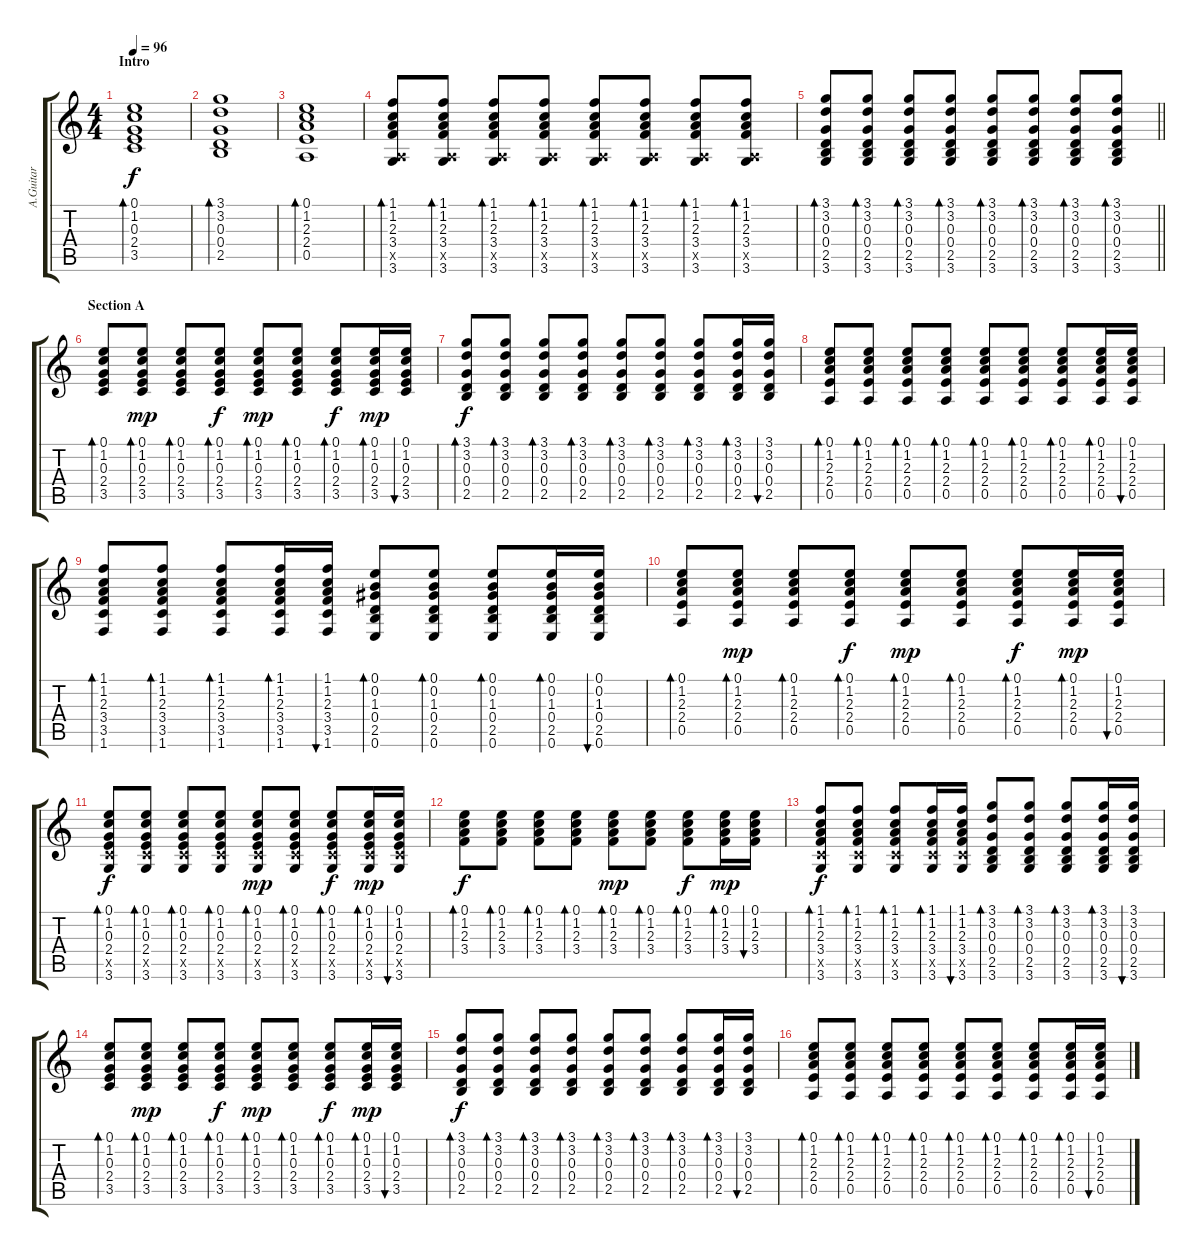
\track ("A.Guitar" "A.Guitar") {instrument acousticguitarsteel}
\staff {score tabs}
\tuning (E4 B3 G3 D3 A2 E2) {hide}
\ts (4 4)
\section ("" "Intro")
\tempo 96
\clef g2
\ks c
(0.1 1.2 0.3 2.4 3.5).1{bd 60 dy f instrument acousticguitarsteel} |
(3.1 3.2 0.3 0.4 2.5).1{bd 60} |
(0.1 1.2 2.3 2.4 0.5).1{bd 60} |
(1.1 1.2 2.3 3.4 0.5{x} 3.6).8{bd 30} (1.1 1.2 2.3 3.4 0.5{x} 3.6).8{bd 30} (1.1 1.2 2.3 3.4 0.5{x} 3.6).8{bd 30} (1.1 1.2 2.3 3.4 0.5{x} 3.6).8{bd 30} (1.1 1.2 2.3 3.4 0.5{x} 3.6).8{bd 30} (1.1 1.2 2.3 3.4 0.5{x} 3.6).8{bd 30} (1.1 1.2 2.3 3.4 0.5{x} 3.6).8{bd 30} (1.1 1.2 2.3 3.4 0.5{x} 3.6).8{bd 30} |
\barLineRight lightlight
(3.1 3.2 0.3 0.4 2.5 3.6).8{bd 30} (3.1 3.2 0.3 0.4 2.5 3.6).8{bd 30} (3.1 3.2 0.3 0.4 2.5 3.6).8{bd 30} (3.1 3.2 0.3 0.4 2.5 3.6).8{bd 30} (3.1 3.2 0.3 0.4 2.5 3.6).8{bd 30} (3.1 3.2 0.3 0.4 2.5 3.6).8{bd 30} (3.1 3.2 0.3 0.4 2.5 3.6).8{bd 30} (3.1 3.2 0.3 0.4 2.5 3.6).8{bd 30} |
\section ("" "Section A")
(0.1 1.2 0.3 2.4 3.5).8{bd 30} (0.1 1.2 0.3 2.4 3.5).8{bd 30 dy mp} (0.1 1.2 0.3 2.4 3.5).8{bd 30} (0.1 1.2 0.3 2.4 3.5).8{bd 30 dy f} (0.1 1.2 0.3 2.4 3.5).8{bd 30 dy mp} (0.1 1.2 0.3 2.4 3.5).8{bd 30} (0.1 1.2 0.3 2.4 3.5).8{bd 30 dy f} (0.1 1.2 0.3 2.4 3.5).16{bd 30 dy mp} (0.1 1.2 0.3 2.4 3.5).16{bu 60} |
(3.1 3.2 0.3 0.4 2.5).8{bd 30 dy f} (3.1 3.2 0.3 0.4 2.5).8{bd 30} (3.1 3.2 0.3 0.4 2.5).8{bd 30} (3.1 3.2 0.3 0.4 2.5).8{bd 30} (3.1 3.2 0.3 0.4 2.5).8{bd 30} (3.1 3.2 0.3 0.4 2.5).8{bd 30} (3.1 3.2 0.3 0.4 2.5).8{bd 30} (3.1 3.2 0.3 0.4 2.5).16{bd 60} (3.1 3.2 0.3 0.4 2.5).16{bu 60} |
(0.1 1.2 2.3 2.4 0.5).8{bd 30} (0.1 1.2 2.3 2.4 0.5).8{bd 30} (0.1 1.2 2.3 2.4 0.5).8{bd 30} (0.1 1.2 2.3 2.4 0.5).8{bd 30} (0.1 1.2 2.3 2.4 0.5).8{bd 30} (0.1 1.2 2.3 2.4 0.5).8{bd 30} (0.1 1.2 2.3 2.4 0.5).8{bd 30} (0.1 1.2 2.3 2.4 0.5).16{bd 60} (0.1 1.2 2.3 2.4 0.5).16{bu 60} |
(1.1 1.2 2.3 3.4 3.5 1.6).8{bd 30} (1.1 1.2 2.3 3.4 3.5 1.6).8{bd 30} (1.1 1.2 2.3 3.4 3.5 1.6).8{bd 30} (1.1 1.2 2.3 3.4 3.5 1.6).16{bd 60} (1.1 1.2 2.3 3.4 3.5 1.6).16{bu 60} (0.1 0.2 1.3 0.4 2.5 0.6).8{bd 30} (0.1 0.2 1.3 0.4 2.5 0.6).8{bd 30} (0.1 0.2 1.3 0.4 2.5 0.6).8{bd 30} (0.1 0.2 1.3 0.4 2.5 0.6).16{bd 60} (0.1 0.2 1.3 0.4 2.5 0.6).16{bu 60} |
(0.1 1.2 2.3 2.4 0.5).8{bd 30} (0.1 1.2 2.3 2.4 0.5).8{bd 30 dy mp} (0.1 1.2 2.3 2.4 0.5).8{bd 30} (0.1 1.2 2.3 2.4 0.5).8{bd 30 dy f} (0.1 1.2 2.3 2.4 0.5).8{bd 30 dy mp} (0.1 1.2 2.3 2.4 0.5).8{bd 30} (0.1 1.2 2.3 2.4 0.5).8{bd 30 dy f} (0.1 1.2 2.3 2.4 0.5).16{bd 30 dy mp} (0.1 1.2 2.3 2.4 0.5).16{bu 60} |
(0.1 1.2 0.3 2.4 3.5{x} 3.6).8{bd 30 dy f} (0.1 1.2 0.3 2.4 3.5{x} 3.6).8{bd 30} (0.1 1.2 0.3 2.4 3.5{x} 3.6).8{bd 30} (0.1 1.2 0.3 2.4 3.5{x} 3.6).8{bd 30} (0.1 1.2 0.3 2.4 3.5{x} 3.6).8{bd 30 dy mp} (0.1 1.2 0.3 2.4 3.5{x} 3.6).8{bd 30} (0.1 1.2 0.3 2.4 3.5{x} 3.6).8{bd 30 dy f} (0.1 1.2 0.3 2.4 3.5{x} 3.6).16{bd 30 dy mp} (0.1 1.2 0.3 2.4 3.5{x} 3.6).16{bu 60} |
(0.1 1.2 2.3 3.4).8{bd 30 dy f} (0.1 1.2 2.3 3.4).8{bd 30} (0.1 1.2 2.3 3.4).8{bd 30} (0.1 1.2 2.3 3.4).8{bd 30} (0.1 1.2 2.3 3.4).8{bd 30 dy mp} (0.1 1.2 2.3 3.4).8{bd 30} (0.1 1.2 2.3 3.4).8{bd 30 dy f} (0.1 1.2 2.3 3.4).16{bd 30 dy mp} (0.1 1.2 2.3 3.4).16{bu 60} |
(1.1 1.2 2.3 3.4 3.5{x} 3.6).8{bd 30 dy f} (1.1 1.2 2.3 3.4 3.5{x} 3.6).8{bd 30} (1.1 1.2 2.3 3.4 3.5{x} 3.6).8{bd 30} (1.1 1.2 2.3 3.4 3.5{x} 3.6).16{bd 60} (1.1 1.2 2.3 3.4 3.5{x} 3.6).16{bu 60} (3.1 3.2 0.3 0.4 2.5 3.6).8{bd 30} (3.1 3.2 0.3 0.4 2.5 3.6).8{bd 30} (3.1 3.2 0.3 0.4 2.5 3.6).8{bd 30} (3.1 3.2 0.3 0.4 2.5 3.6).16{bd 60} (3.1 3.2 0.3 0.4 2.5 3.6).16{bu 60} |
(0.1 1.2 0.3 2.4 3.5).8{bd 30} (0.1 1.2 0.3 2.4 3.5).8{bd 30 dy mp} (0.1 1.2 0.3 2.4 3.5).8{bd 30} (0.1 1.2 0.3 2.4 3.5).8{bd 30 dy f} (0.1 1.2 0.3 2.4 3.5).8{bd 30 dy mp} (0.1 1.2 0.3 2.4 3.5).8{bd 30} (0.1 1.2 0.3 2.4 3.5).8{bd 30 dy f} (0.1 1.2 0.3 2.4 3.5).16{bd 30 dy mp} (0.1 1.2 0.3 2.4 3.5).16{bu 60} |
(3.1 3.2 0.3 0.4 2.5).8{bd 30 dy f} (3.1 3.2 0.3 0.4 2.5).8{bd 30} (3.1 3.2 0.3 0.4 2.5).8{bd 30} (3.1 3.2 0.3 0.4 2.5).8{bd 30} (3.1 3.2 0.3 0.4 2.5).8{bd 30} (3.1 3.2 0.3 0.4 2.5).8{bd 30} (3.1 3.2 0.3 0.4 2.5).8{bd 30} (3.1 3.2 0.3 0.4 2.5).16{bd 60} (3.1 3.2 0.3 0.4 2.5).16{bu 60} |
(0.1 1.2 2.3 2.4 0.5).8{bd 30} (0.1 1.2 2.3 2.4 0.5).8{bd 30} (0.1 1.2 2.3 2.4 0.5).8{bd 30} (0.1 1.2 2.3 2.4 0.5).8{bd 30} (0.1 1.2 2.3 2.4 0.5).8{bd 30} (0.1 1.2 2.3 2.4 0.5).8{bd 30} (0.1 1.2 2.3 2.4 0.5).8{bd 30} (0.1 1.2 2.3 2.4 0.5).16{bd 60} (0.1 1.2 2.3 2.4 0.5).16{bu 60}
